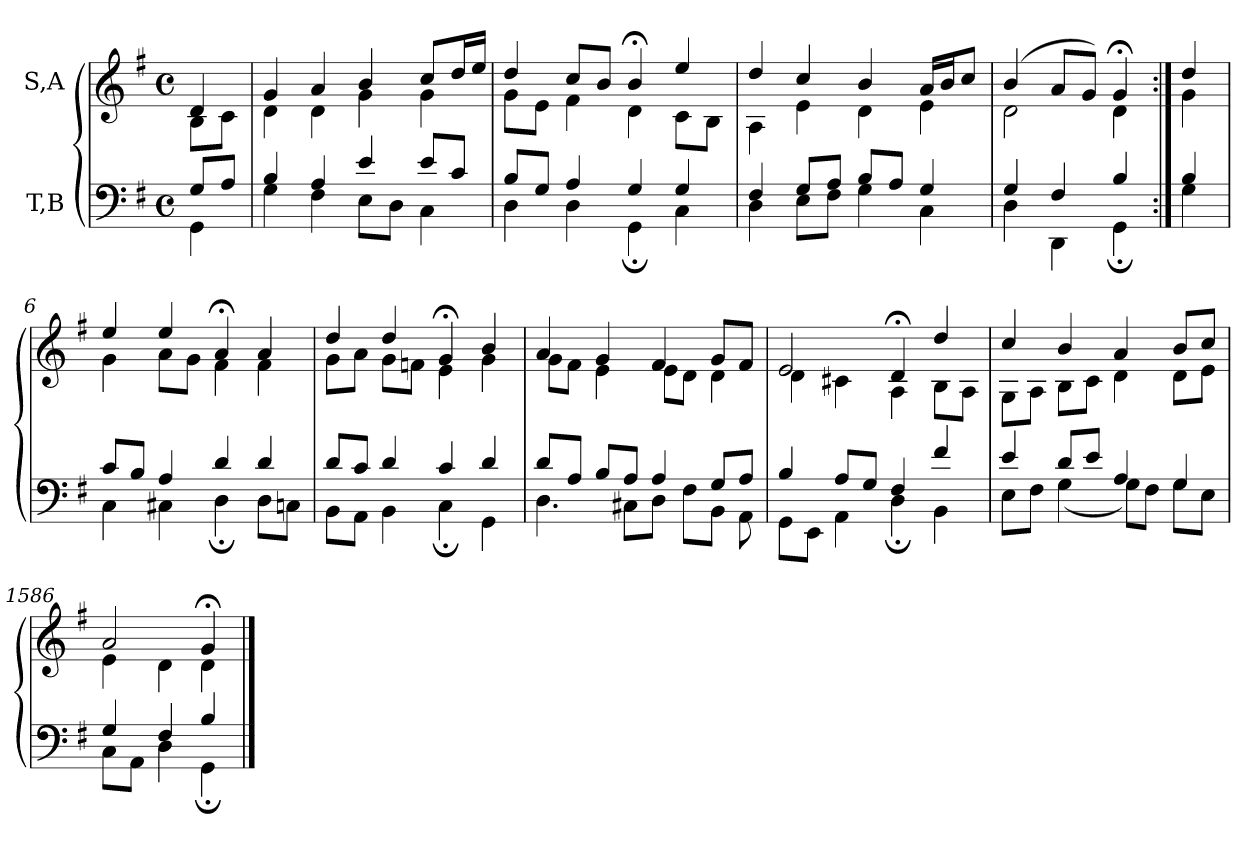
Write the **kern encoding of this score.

**kern	**kern
*part2	*part1
*staff2	*staff1
*I"T,B	*I"S,A
*clefF4	*clefG2
*k[f#]	*k[f#]
*M4/4	*M4/4
*met(c)	*met(c)
=	=
*^	*^
8GL	4GG	4d	8BL
8AJ	.	.	8cJ
=1	=1	=1	=1
4B	4G	4g	4d
4A	4F#	4a	4d
4e	8EL	4b	4g
.	8DJ	.	.
8eL	4C	8ccL	4g
8cJ	.	16ddL	.
.	.	16eeJJ	.
=2	=2	=2	=2
8BL	4D	4dd	8gL
8GJ	.	.	8eJ
4A	4D	8ccL	4f#
.	.	8bJ	.
4G	4GG;	4b;<	4d
4G	4C	4ee	8cL
.	.	.	8BJ
=3	=3	=3	=3
4F#	4D	4dd	4A
8GL	8EL	4cc	4e
8AJ	8F#J	.	.
8BL	4G	4b	4d
8AJ	.	.	.
4G	4C	16aLL	4e
.	.	16bJ	.
.	.	8ccJ	.
=1579	=1579	=1579	=1579
4G	4D	(>4b	2d
4F#	4DD	8aL	.
.	.	8gJ)	.
4B	4GG;	4g;<	4d
=1580:|!	=1580:|!	=1580:|!	=1580:|!
4B	4G	4dd	4g
=6	=6	=6	=6
8cL	4C	4ee	4g
8BJ	.	.	.
4A	4C#X	4ee	8aL
.	.	.	8gJ
4d	4D;	4a;<	4f#
4d	8DL	4a	4f#
.	8CnJ	.	.
=7	=7	=7	=7
8dL	8BBL	4dd	8gL
8cJ	8AAJ	.	8aJ
4d	4BB	4dd	8gL
.	.	.	8fnJ
4c	4C;	4g;<	4e
4d	4GG	4b	4g
=8	=8	=8	=8
8dL	4.D	4a	8gL
8AJ	.	.	8f#J
8BL	.	4g	4e
8AJ	8C#XL	.	.
4A	8DJ	4f#	8eL
.	8F#L	.	8dJ
8GL	8BBJ	8gL	4d
8AJ	8AA	8f#J	.
=9	=9	=9	=9
4B	8GGL	2e	4d
.	8EEJ	.	.
8AL	4AA	.	4c#X
8GJ	.	.	.
4F#	4D;	4d;<	4A
4f#	4BB	4dd	8BL
.	.	.	8AJ
=10	=10	=10	=10
4e	8EL	4cc	8GL
.	8F#J	.	8AJ
8dL	(<4G	4b	8BL
8eJ	.	.	8cJ
4A	8GL)	4a	4d
.	8F#J	.	.
4G	8GL	8bL	8dL
.	8EJ	8ccJ	8eJ
=1586	=1586	=1586	=1586
4G	8CL	2a	4e
.	8AAJ	.	.
4F#	4D	.	4d
4B	4GG;	4g;<	4d
*v	*v	*	*
*	*v	*v
==	==
*-	*-
